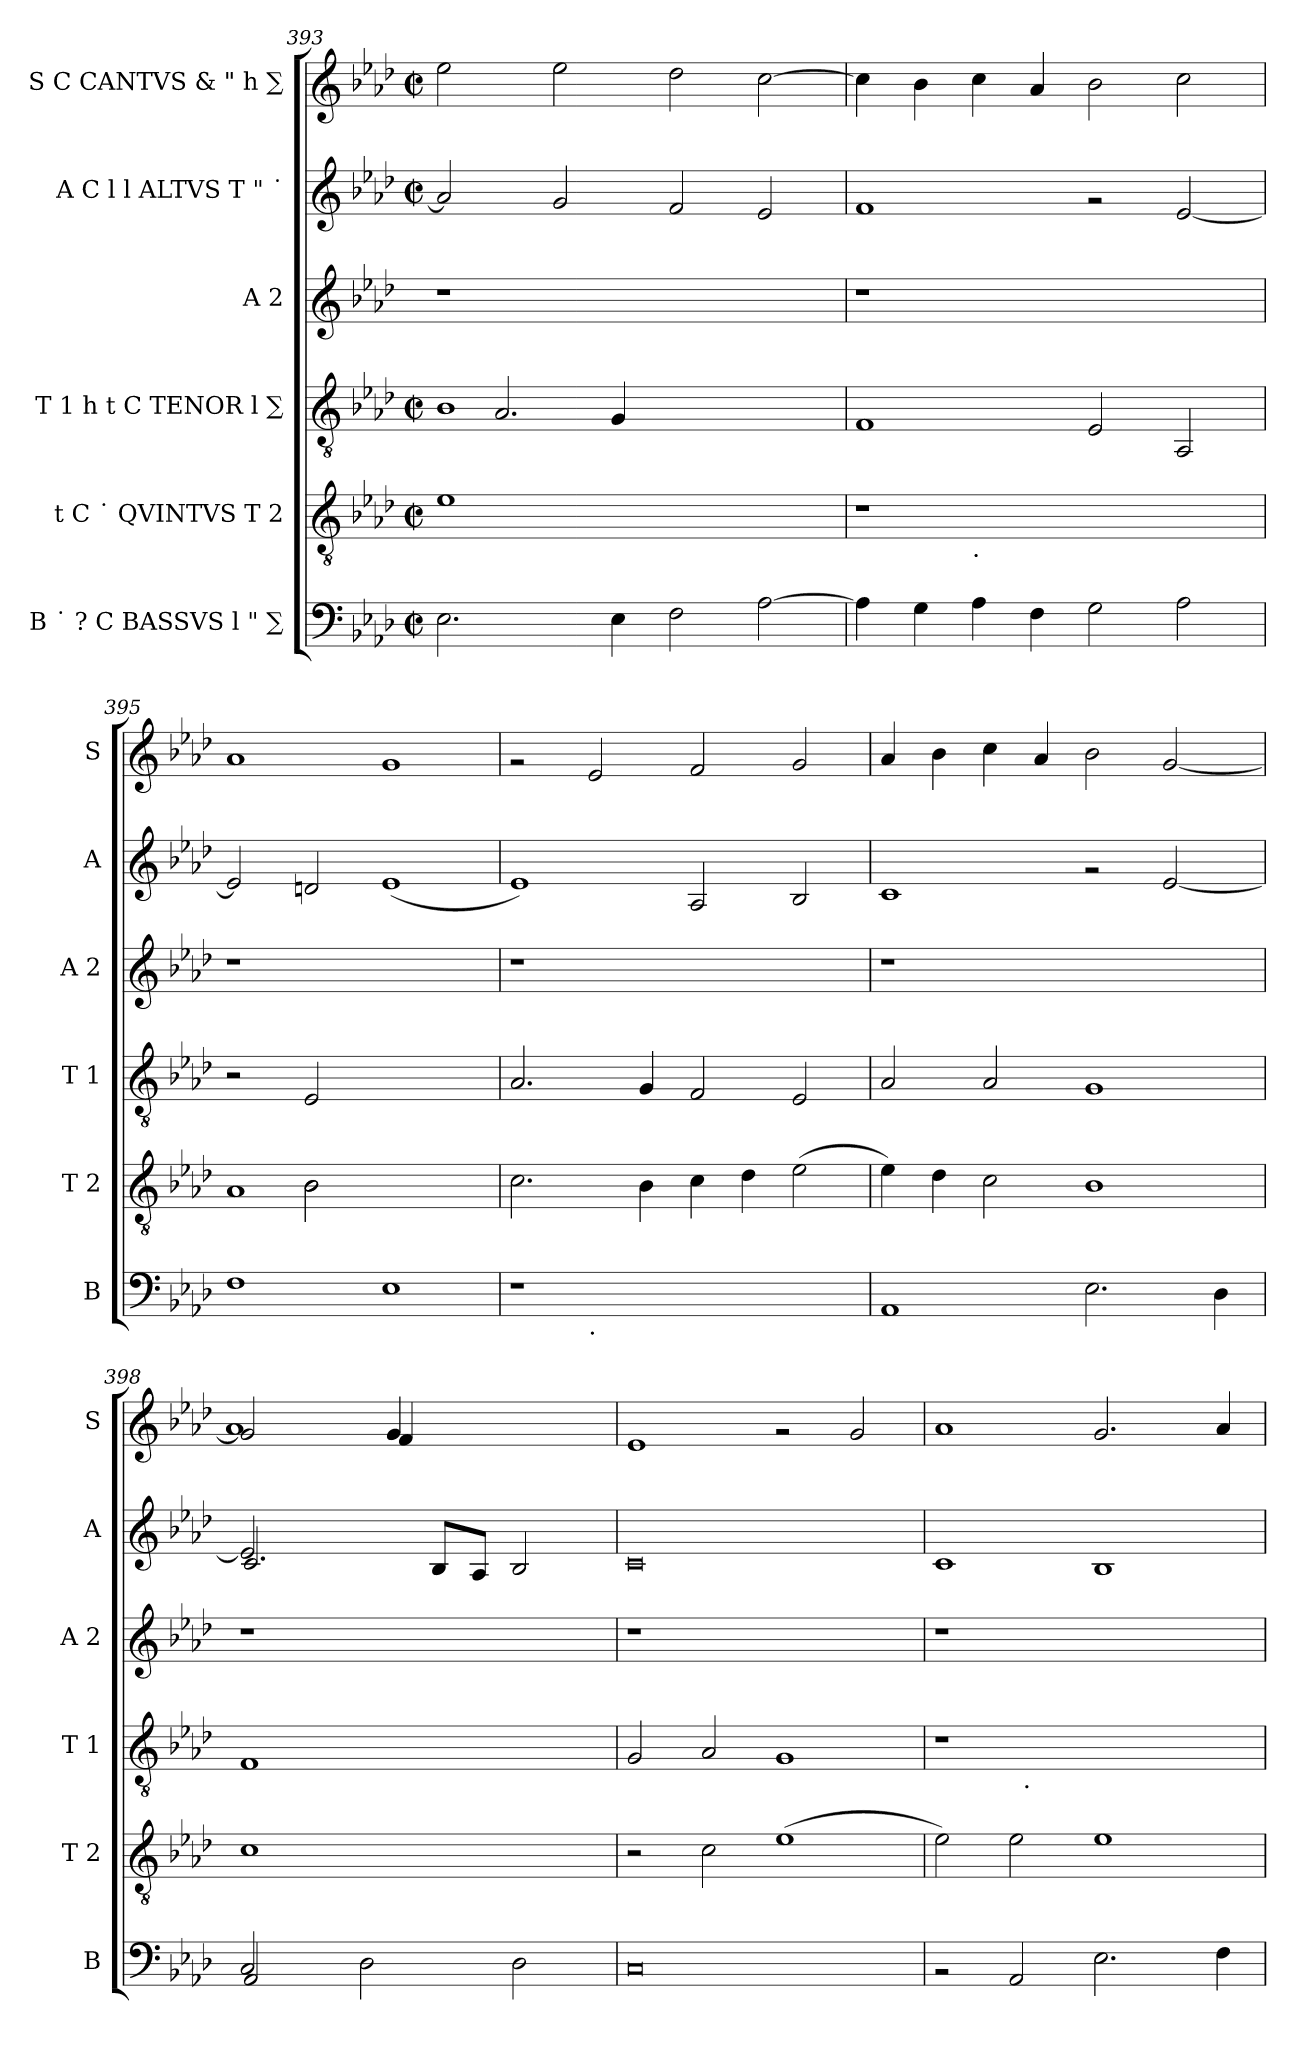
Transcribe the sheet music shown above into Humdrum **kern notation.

**kern	**kern	**kern	**kern	**kern	**kern
*part6	*part5	*part4	*part3	*part2	*part1
*staff6	*staff5	*staff4	*staff3	*staff2	*staff1
*I"B ˙ ? C BASSVS l " ∑	*I"t C ˙ QVINTVS T 2	*I"T 1 h t C TENOR l ∑	*I"A 2	*I"A C l l ALTVS T " ˙	*I"S C CANTVS & " h ∑
*I'B	*I'T 2	*I'T 1	*I'A 2	*I'A	*I'S
!!LO:LB:g=z
*clefF4	*clefGv2	*clefGv2	*clefG2	*clefG2	*clefG2
*k[b-e-a-d-]	*k[b-e-a-d-]	*k[b-e-a-d-]	*k[b-e-a-d-]	*k[b-e-a-d-]	*k[b-e-a-d-]
*A-:	*A-:	*A-:	*A-:	*A-:	*A-:
*M2/2	*M2/2	*M2/2	*	*M2/2	*M2/2
*met(c|)	*met(c|)	*met(c|)	*	*met(c|)	*met(c|)
=393	=393	=393	=393	=393	=393
*	*	*^	*	*	*
*	*	*	*^	*	*	*
2.E-\	1e-	1B-	4ryy	2.ryy	1r	2a-/]	2ee-\
.	.	.	2.A-/	.	.	.	.
.	.	.	.	.	.	2g/	2ee-\
4E-\	.	.	.	4G/	.	.	.
2F\	1ryy	1ryy	1ryy	1ryy	1ryy	2f/	2dd-\
[>2A-\	.	.	.	.	.	2e-/	[>2cc\
*	*	*v	*v	*v	*	*	*
=394	=394	=394	=394	=394	=394
*	*^	*	*	*	*
4A-\]	1r	2ryy	1F	1r	1f	4cc\]
4G\	.	.	.	.	.	4b-\
!	!	!LO:TX:b:t=.	!	!	!	!
4A-\	.	1.ryy	.	.	.	4cc\
4F\	.	.	.	.	.	4a-/
2G\	1ryy	.	2E-/	1ryy	2rg	2b-\
2A-\	.	.	2AA-/	.	[<2e-/	2cc\
=395	=395	=395	=395	=395	=395	=395
*	*	*^	*	*	*	*
1F	1A-	2ryy	2ryy	2r	1r	2e-/]	1a-
.	.	2B-\	2B-\	2E-/	.	2d/	.
1E-	1ryy	1ryy	1ryy	1ryy	1ryy	(<1e-	1g
*	*v	*v	*v	*	*	*	*
=396	=396	=396	=396	=396	=396
*^	*	*	*	*	*
1r	2ryy	2.c\	2.A-/	1r	1e-)	2rg
!	!LO:TX:b:t=.	!	!	!	!	!
.	1.ryy	.	.	.	.	2e-/
.	.	4B-\	4G/	.	.	.
1ryy	.	4c\	2F/	1ryy	2A-/	2f/
.	.	4d-\	.	.	.	.
.	.	(>2e-\	2E-/	.	2B-/	2g/
*v	*v	*	*	*	*	*
=397	=397	=397	=397	=397	=397
1AA-	4e-\)	2A-/	1r	1c	4a-/
.	4d-\	.	.	.	4b-\
.	2c\	2A-/	.	.	4cc\
.	.	.	.	.	4a-/
2.E-\	1B-	1G	1ryy	2rg	2b-\
.	.	.	.	[<2e-/	[<2g/
4D-\	.	.	.	.	.
!!LO:LB:g=z
=398	=398	=398	=398	=398	=398
*^	*	*	*	*^	*^
*	*	*	*	*	*	*	*	*^
*	*	*	*	*	*	*	*	*	*^
2C/	2AA-/	1c	1F	1r	2e-/]	2.c/	2g/]	1a-	2.ryy	2.ryy
1ryy	8ryy	.	.	.	1ryy	.	2ryy	.	.	.
.	32ryy	.	.	.	.	.	.	.	.	.
.	2D-\	.	.	.	.	.	.	.	.	.
.	.	.	.	.	.	8ryy	.	.	4g/	4f/
.	.	.	.	.	.	32ryy	.	.	.	.
.	.	.	.	.	.	8B-/L	.	.	.	.
.	.	2ryy	2ryy	2ryy	.	.	8ryy	2ryy	2ryy	2ryy
.	.	.	.	.	.	8A-/J	.	.	.	.
.	.	.	.	.	.	.	32ryy	.	.	.
.	2D-\	.	.	.	.	2B-/	2ryy	.	.	.
8ryy	.	8ryy	8ryy	8ryy	8ryy	.	.	8ryy	8ryy	8ryy
32ryy	.	32ryy	32ryy	32ryy	32ryy	.	.	32ryy	32ryy	32ryy
*	*	*	*	*	*v	*v	*	*	*	*
*v	*v	*	*	*	*	*v	*v	*v	*v
=399	=399	=399	=399	=399	=399
0C	2r	2G/	1r	0c	1e-
.	2c\	2A-/	.	.	.
.	(>1e-	1G	1ryy	.	2rg
.	.	.	.	.	2g/
=400	=400	=400	=400	=400	=400
*	*	*^	*	*	*
2rBB	2e-\)	1r	2ryy	1r	1c	1a-
2AA-/	2e-\	.	32ryy	.	.	.
!	!	!	!LO:TX:b:t=.	!	!	!
.	.	.	1ryy	.	.	.
2.E-\	1e-	1ryy	.	1ryy	1B-	2.g/
.	.	.	4...ryy	.	.	.
4F\	.	.	.	.	.	4a-/
*	*	*v	*v	*	*	*
=	=	=	=	=	=
*-	*-	*-	*-	*-	*-
